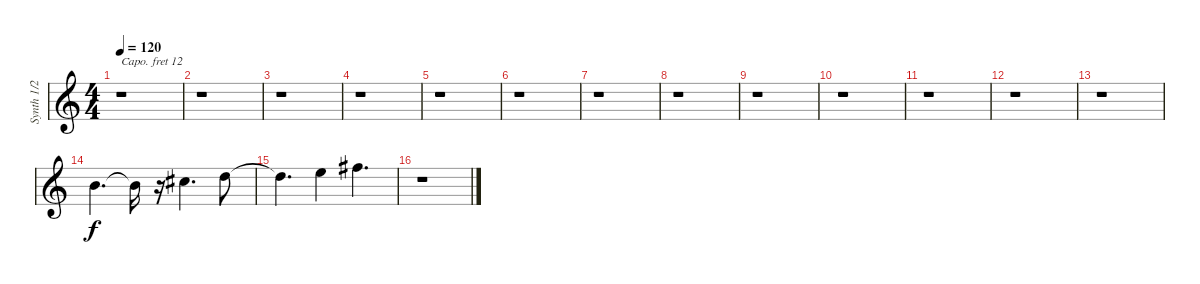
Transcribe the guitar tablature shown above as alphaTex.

\track ("Synth 1/2" "Synth 1/2") {instrument pad7halo}
\staff {score}
\capo 12
\tuning (Eb4 B3 Gb3 B2 Gb2 B1) {hide}
\ts (4 4)
\tempo 120
\clef g2
\ks c
r.1{dy f} |
r.1 |
r.1 |
r.1 |
r.1 |
r.1 |
r.1 |
r.1 |
r.1 |
r.1 |
r.1 |
r.1 |
r.1 |
0.2.4{d} 0.2{t}.16 r.16 2.2.4{d} 3.2.8 |
3.2{t}.4{d} 1.1.4 3.1.4{d} |
r.1
